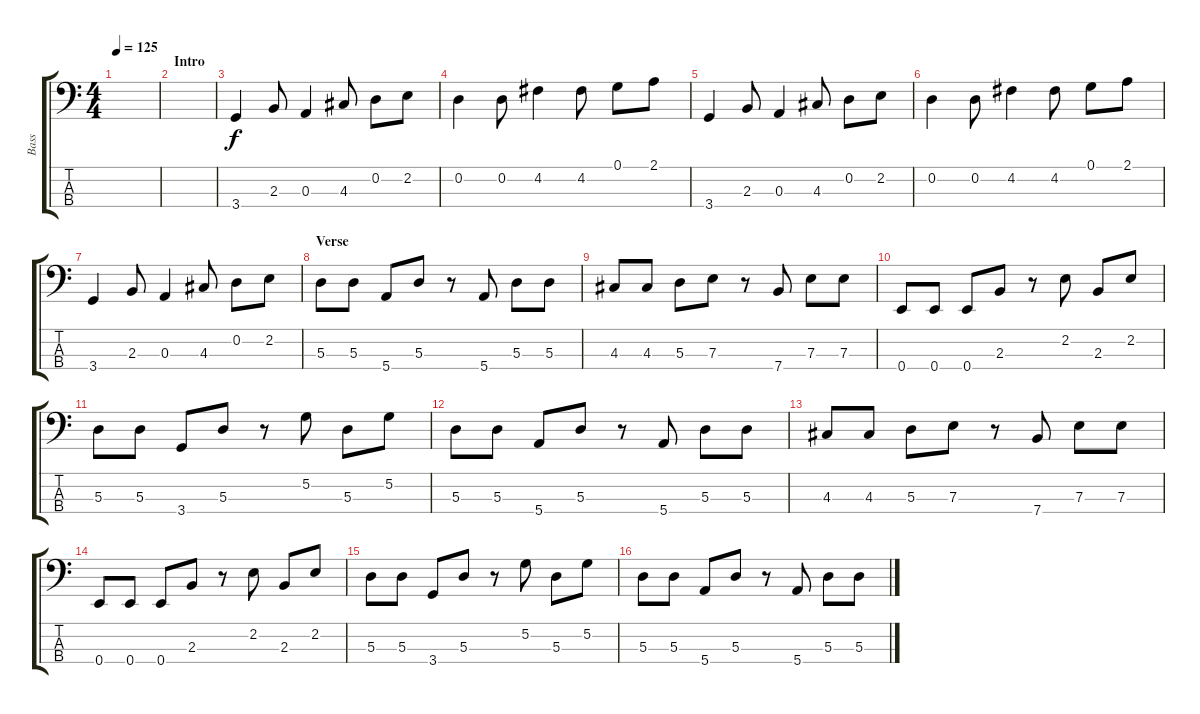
\track ("Bass" "Bass") {instrument electricbassfinger}
\staff {score tabs}
\tuning (G2 D2 A1 E1) {hide}
\ts (4 4)
\tempo 125
\clef f4
\ks c
|
\section ("" "Intro")
|
3.4.4 2.3.8 0.3.4 4.3.8 0.2.8 2.2.8 |
0.2.4 0.2.8 4.2.4 4.2.8 0.1.8 2.1.8 |
3.4.4 2.3.8 0.3.4 4.3.8 0.2.8 2.2.8 |
0.2.4 0.2.8 4.2.4 4.2.8 0.1.8 2.1.8 |
3.4.4 2.3.8 0.3.4 4.3.8 0.2.8 2.2.8 |
\section ("" "Verse")
5.3.8 5.3.8 5.4.8 5.3.8 r.8 5.4.8 5.3.8 5.3.8 |
4.3.8 4.3.8 5.3.8 7.3.8 r.8 7.4.8 7.3.8 7.3.8 |
0.4.8 0.4.8 0.4.8 2.3.8 r.8 2.2.8 2.3.8 2.2.8 |
5.3.8 5.3.8 3.4.8 5.3.8 r.8 5.2.8 5.3.8 5.2.8 |
5.3.8 5.3.8 5.4.8 5.3.8 r.8 5.4.8 5.3.8 5.3.8 |
4.3.8 4.3.8 5.3.8 7.3.8 r.8 7.4.8 7.3.8 7.3.8 |
0.4.8 0.4.8 0.4.8 2.3.8 r.8 2.2.8 2.3.8 2.2.8 |
5.3.8 5.3.8 3.4.8 5.3.8 r.8 5.2.8 5.3.8 5.2.8 |
5.3.8 5.3.8 5.4.8 5.3.8 r.8 5.4.8 5.3.8 5.3.8
